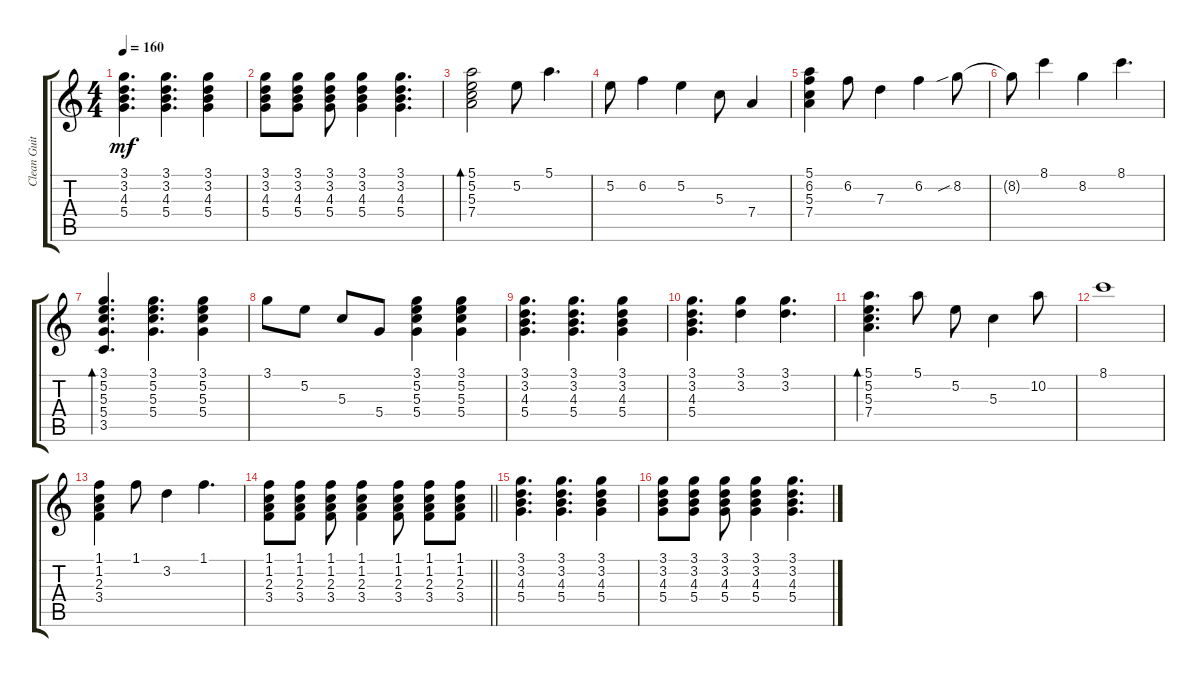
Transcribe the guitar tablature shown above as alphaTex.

\track ("Clean Guitar - Juan Valdivia" "Clean Guit") {instrument electricguitarclean}
\staff {score tabs}
\tuning (E4 B3 G3 D3 A2 E2) {hide}
\ts (4 4)
\tempo 160
\clef g2
\ks c
(3.1 3.2 4.3 5.4).4{d dy mf} (3.1 3.2 4.3 5.4).4{d} (3.1 3.2 4.3 5.4).4 |
(3.1 3.2 4.3 5.4).8 (3.1 3.2 4.3 5.4).8 (3.1 3.2 4.3 5.4).8 (3.1 3.2 4.3 5.4).4 (3.1 3.2 4.3 5.4).4{d} |
(5.1 5.2 5.3 7.4).2{bd 30} 5.2.8 5.1.4{d} |
5.2.8 6.2.4 5.2.4 5.3.8 7.4.4 |
(5.1 6.2 5.3 7.4).4 6.2.8 7.3.4 6.2.4 8.2{sib}.8 |
8.2{t}.8 8.1.4 8.2.4 8.1.4{d} |
(3.1 5.2 5.3 5.4 3.5).4{d bd 30} (3.1 5.2 5.3 5.4).4{d} (3.1 5.2 5.3 5.4).4 |
3.1.8 5.2.8 5.3.8 5.4.8 (3.1 5.2 5.3 5.4).4 (3.1 5.2 5.3 5.4).4 |
(3.1 3.2 4.3 5.4).4{d} (3.1 3.2 4.3 5.4).4{d} (3.1 3.2 4.3 5.4).4 |
(3.1 3.2 4.3 5.4).4{d} (3.1 3.2).4 (3.1 3.2).4{d} |
(5.1 5.2 5.3 7.4).4{d bd 30} 5.1.8 5.2.8 5.3.4 10.2.8 |
8.1.1 |
(1.1 1.2 2.3 3.4).4 1.1.8 3.2.4 1.1.4{d} |
\barLineRight lightlight
(1.1 1.2 2.3 3.4).8 (1.1 1.2 2.3 3.4).8 (1.1 1.2 2.3 3.4).8 (1.1 1.2 2.3 3.4).4 (1.1 1.2 2.3 3.4).8 (1.1 1.2 2.3 3.4).8 (1.1 1.2 2.3 3.4).8 |
(3.1 3.2 4.3 5.4).4{d} (3.1 3.2 4.3 5.4).4{d} (3.1 3.2 4.3 5.4).4 |
(3.1 3.2 4.3 5.4).8 (3.1 3.2 4.3 5.4).8 (3.1 3.2 4.3 5.4).8 (3.1 3.2 4.3 5.4).4 (3.1 3.2 4.3 5.4).4{d}
